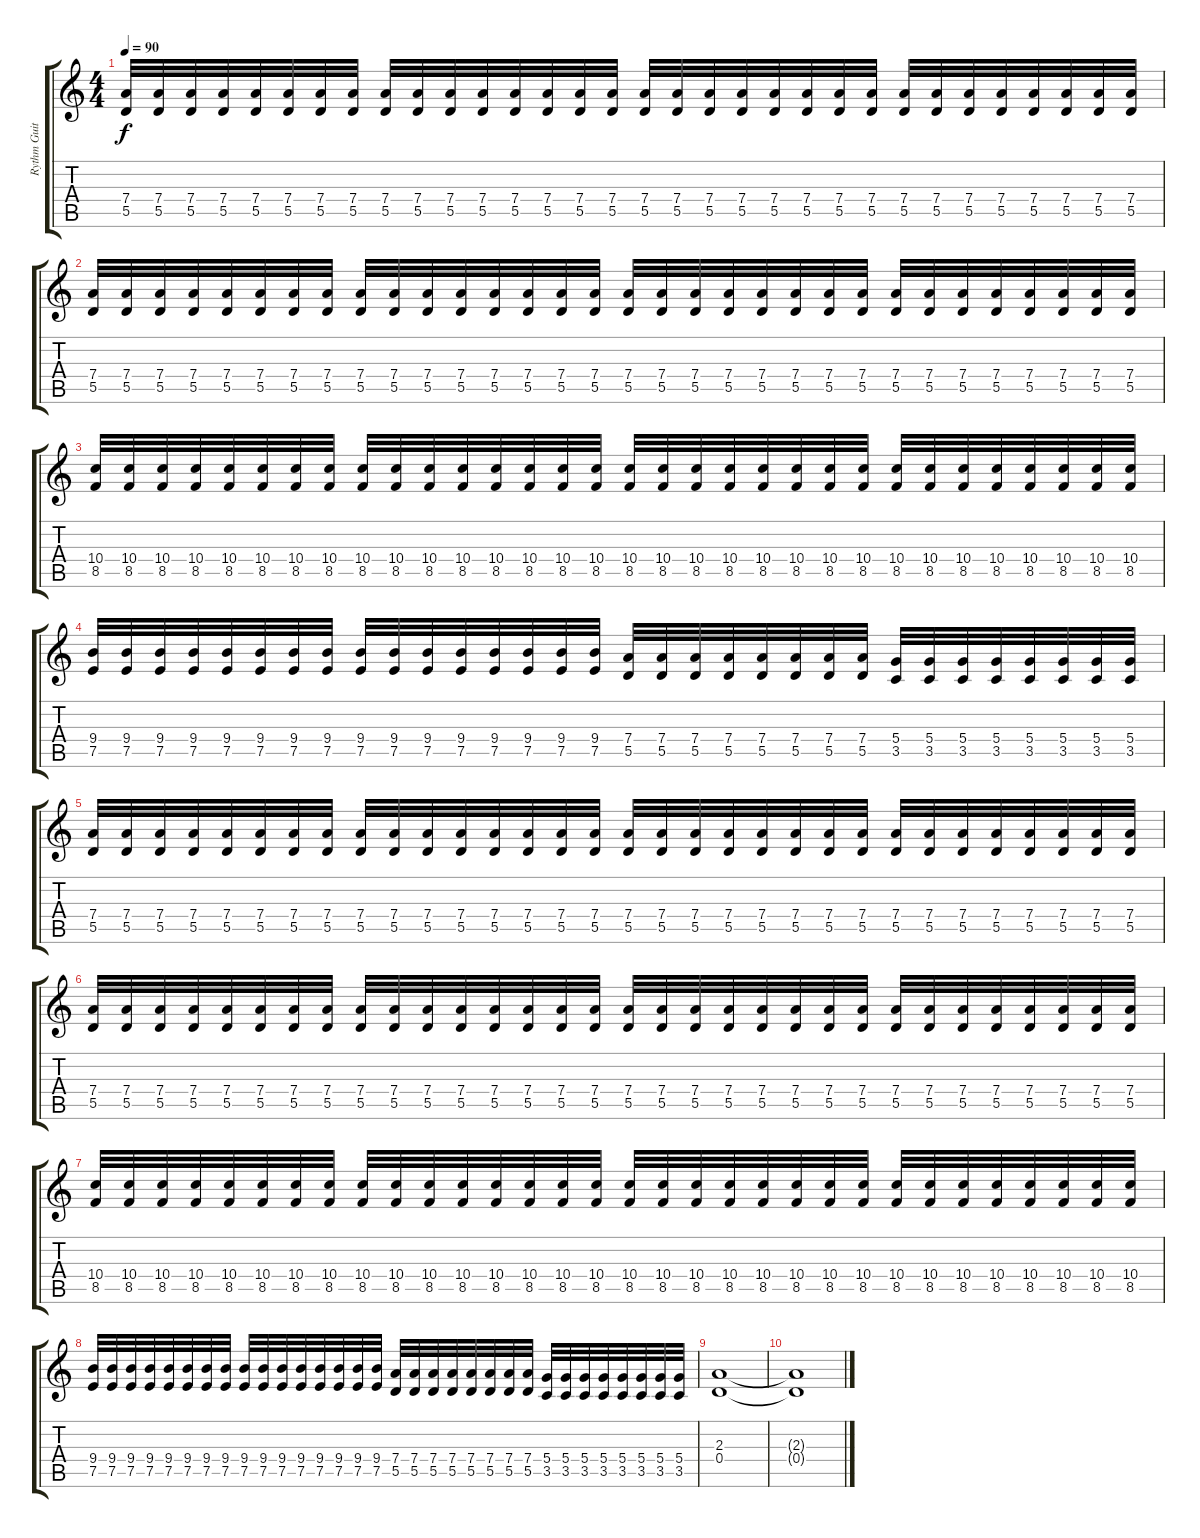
\track ("Rythm Guitar" "Rythm Guit") {instrument distortionguitar}
\staff {score tabs}
\tuning (E4 B3 G3 D3 A2 E2) {hide}
\ts (4 4)
\tempo 90
\clef g2
\ks c
(7.4 5.5).32{dy f} (7.4 5.5).32 (7.4 5.5).32 (7.4 5.5).32 (7.4 5.5).32 (7.4 5.5).32 (7.4 5.5).32 (7.4 5.5).32 (7.4 5.5).32 (7.4 5.5).32 (7.4 5.5).32 (7.4 5.5).32 (7.4 5.5).32 (7.4 5.5).32 (7.4 5.5).32 (7.4 5.5).32 (7.4 5.5).32 (7.4 5.5).32 (7.4 5.5).32 (7.4 5.5).32 (7.4 5.5).32 (7.4 5.5).32 (7.4 5.5).32 (7.4 5.5).32 (7.4 5.5).32 (7.4 5.5).32 (7.4 5.5).32 (7.4 5.5).32 (7.4 5.5).32 (7.4 5.5).32 (7.4 5.5).32 (7.4 5.5).32 |
(7.4 5.5).32 (7.4 5.5).32 (7.4 5.5).32 (7.4 5.5).32 (7.4 5.5).32 (7.4 5.5).32 (7.4 5.5).32 (7.4 5.5).32 (7.4 5.5).32 (7.4 5.5).32 (7.4 5.5).32 (7.4 5.5).32 (7.4 5.5).32 (7.4 5.5).32 (7.4 5.5).32 (7.4 5.5).32 (7.4 5.5).32 (7.4 5.5).32 (7.4 5.5).32 (7.4 5.5).32 (7.4 5.5).32 (7.4 5.5).32 (7.4 5.5).32 (7.4 5.5).32 (7.4 5.5).32 (7.4 5.5).32 (7.4 5.5).32 (7.4 5.5).32 (7.4 5.5).32 (7.4 5.5).32 (7.4 5.5).32 (7.4 5.5).32 |
(10.4 8.5).32 (10.4 8.5).32 (10.4 8.5).32 (10.4 8.5).32 (10.4 8.5).32 (10.4 8.5).32 (10.4 8.5).32 (10.4 8.5).32 (10.4 8.5).32 (10.4 8.5).32 (10.4 8.5).32 (10.4 8.5).32 (10.4 8.5).32 (10.4 8.5).32 (10.4 8.5).32 (10.4 8.5).32 (10.4 8.5).32 (10.4 8.5).32 (10.4 8.5).32 (10.4 8.5).32 (10.4 8.5).32 (10.4 8.5).32 (10.4 8.5).32 (10.4 8.5).32 (10.4 8.5).32 (10.4 8.5).32 (10.4 8.5).32 (10.4 8.5).32 (10.4 8.5).32 (10.4 8.5).32 (10.4 8.5).32 (10.4 8.5).32 |
(9.4 7.5).32 (9.4 7.5).32 (9.4 7.5).32 (9.4 7.5).32 (9.4 7.5).32 (9.4 7.5).32 (9.4 7.5).32 (9.4 7.5).32 (9.4 7.5).32 (9.4 7.5).32 (9.4 7.5).32 (9.4 7.5).32 (9.4 7.5).32 (9.4 7.5).32 (9.4 7.5).32 (9.4 7.5).32 (7.4 5.5).32 (7.4 5.5).32 (7.4 5.5).32 (7.4 5.5).32 (7.4 5.5).32 (7.4 5.5).32 (7.4 5.5).32 (7.4 5.5).32 (5.4 3.5).32 (5.4 3.5).32 (5.4 3.5).32 (5.4 3.5).32 (5.4 3.5).32 (5.4 3.5).32 (5.4 3.5).32 (5.4 3.5).32 |
(7.4 5.5).32 (7.4 5.5).32 (7.4 5.5).32 (7.4 5.5).32 (7.4 5.5).32 (7.4 5.5).32 (7.4 5.5).32 (7.4 5.5).32 (7.4 5.5).32 (7.4 5.5).32 (7.4 5.5).32 (7.4 5.5).32 (7.4 5.5).32 (7.4 5.5).32 (7.4 5.5).32 (7.4 5.5).32 (7.4 5.5).32 (7.4 5.5).32 (7.4 5.5).32 (7.4 5.5).32 (7.4 5.5).32 (7.4 5.5).32 (7.4 5.5).32 (7.4 5.5).32 (7.4 5.5).32 (7.4 5.5).32 (7.4 5.5).32 (7.4 5.5).32 (7.4 5.5).32 (7.4 5.5).32 (7.4 5.5).32 (7.4 5.5).32 |
(7.4 5.5).32 (7.4 5.5).32 (7.4 5.5).32 (7.4 5.5).32 (7.4 5.5).32 (7.4 5.5).32 (7.4 5.5).32 (7.4 5.5).32 (7.4 5.5).32 (7.4 5.5).32 (7.4 5.5).32 (7.4 5.5).32 (7.4 5.5).32 (7.4 5.5).32 (7.4 5.5).32 (7.4 5.5).32 (7.4 5.5).32 (7.4 5.5).32 (7.4 5.5).32 (7.4 5.5).32 (7.4 5.5).32 (7.4 5.5).32 (7.4 5.5).32 (7.4 5.5).32 (7.4 5.5).32 (7.4 5.5).32 (7.4 5.5).32 (7.4 5.5).32 (7.4 5.5).32 (7.4 5.5).32 (7.4 5.5).32 (7.4 5.5).32 |
(10.4 8.5).32 (10.4 8.5).32 (10.4 8.5).32 (10.4 8.5).32 (10.4 8.5).32 (10.4 8.5).32 (10.4 8.5).32 (10.4 8.5).32 (10.4 8.5).32 (10.4 8.5).32 (10.4 8.5).32 (10.4 8.5).32 (10.4 8.5).32 (10.4 8.5).32 (10.4 8.5).32 (10.4 8.5).32 (10.4 8.5).32 (10.4 8.5).32 (10.4 8.5).32 (10.4 8.5).32 (10.4 8.5).32 (10.4 8.5).32 (10.4 8.5).32 (10.4 8.5).32 (10.4 8.5).32 (10.4 8.5).32 (10.4 8.5).32 (10.4 8.5).32 (10.4 8.5).32 (10.4 8.5).32 (10.4 8.5).32 (10.4 8.5).32 |
(9.4 7.5).32 (9.4 7.5).32 (9.4 7.5).32 (9.4 7.5).32 (9.4 7.5).32 (9.4 7.5).32 (9.4 7.5).32 (9.4 7.5).32 (9.4 7.5).32 (9.4 7.5).32 (9.4 7.5).32 (9.4 7.5).32 (9.4 7.5).32 (9.4 7.5).32 (9.4 7.5).32 (9.4 7.5).32 (7.4 5.5).32 (7.4 5.5).32 (7.4 5.5).32 (7.4 5.5).32 (7.4 5.5).32 (7.4 5.5).32 (7.4 5.5).32 (7.4 5.5).32 (5.4 3.5).32 (5.4 3.5).32 (5.4 3.5).32 (5.4 3.5).32 (5.4 3.5).32 (5.4 3.5).32 (5.4 3.5).32 (5.4 3.5).32 |
(2.3 0.4).1 |
(2.3{t} 0.4{t}).1
